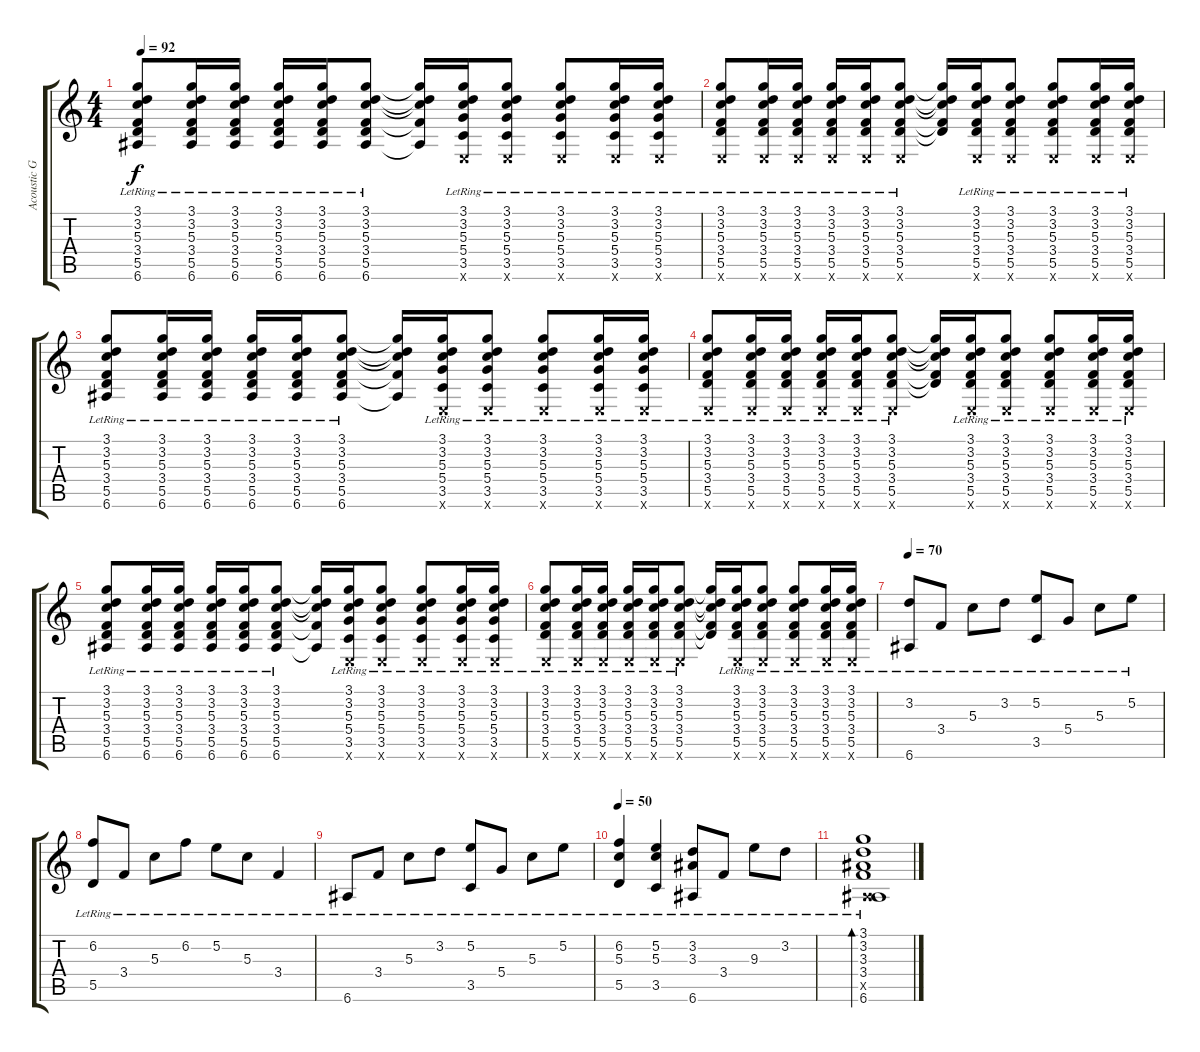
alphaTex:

\track ("Acoustic Guitar" "Acoustic G") {instrument acousticguitarsteel}
\staff {score tabs}
\tuning (E4 B3 G3 D3 A2 E2) {hide}
\ts (4 4)
\tempo 92
\clef g2
\ks c
(3.1{lr} 3.2{lr} 5.3{lr} 3.4{lr} 5.5{lr} 6.6{lr}).8{dy f} (3.1{lr} 3.2{lr} 5.3{lr} 3.4{lr} 5.5{lr} 6.6{lr}).16 (3.1{lr} 3.2{lr} 5.3{lr} 3.4{lr} 5.5{lr} 6.6{lr}).16 (3.1{lr} 3.2{lr} 5.3{lr} 3.4{lr} 5.5{lr} 6.6{lr}).16 (3.1{lr} 3.2{lr} 5.3{lr} 3.4{lr} 5.5{lr} 6.6{lr}).16 (3.1{lr} 3.2{lr} 5.3{lr} 3.4{lr} 5.5{lr} 6.6{lr}).8 (3.1{t} 3.2{t} 5.3{t} 3.4{t} 6.6{t}).16 (3.1{lr} 3.2{lr} 5.3{lr} 5.4{lr} 3.5{lr} 0.6{x}).16 (3.1{lr} 3.2{lr} 5.3{lr} 5.4{lr} 3.5{lr} 0.6{x}).8 (3.1{lr} 3.2{lr} 5.3{lr} 5.4{lr} 3.5{lr} 0.6{x}).8 (3.1{lr} 3.2{lr} 5.3{lr} 5.4{lr} 3.5{lr} 0.6{x}).16 (3.1{lr} 3.2{lr} 5.3{lr} 5.4{lr} 3.5{lr} 0.6{x}).16 |
(3.1{lr} 3.2{lr} 5.3{lr} 3.4{lr} 5.5{lr} 0.6{x}).8 (3.1{lr} 3.2{lr} 5.3{lr} 3.4{lr} 5.5{lr} 0.6{x}).16 (3.1{lr} 3.2{lr} 5.3{lr} 3.4{lr} 5.5{lr} 0.6{x}).16 (3.1{lr} 3.2{lr} 5.3{lr} 3.4{lr} 5.5{lr} 0.6{x}).16 (3.1{lr} 3.2{lr} 5.3{lr} 3.4{lr} 5.5{lr} 0.6{x}).16 (3.1{lr} 3.2{lr} 5.3{lr} 3.4{lr} 5.5{lr} 0.6{x}).8 (3.1{t} 3.2{t} 5.3{t} 3.4{t} 5.5{t}).16 (3.1{lr} 3.2{lr} 5.3{lr} 3.4{lr} 5.5{lr} 0.6{x}).16 (3.1{lr} 3.2{lr} 5.3{lr} 3.4{lr} 5.5{lr} 0.6{x}).8 (3.1{lr} 3.2{lr} 5.3{lr} 3.4{lr} 5.5{lr} 0.6{x}).8 (3.1{lr} 3.2{lr} 5.3{lr} 3.4{lr} 5.5{lr} 0.6{x}).16 (3.1{lr} 3.2{lr} 5.3{lr} 3.4{lr} 5.5{lr} 0.6{x}).16 |
(3.1{lr} 3.2{lr} 5.3{lr} 3.4{lr} 5.5{lr} 6.6{lr}).8 (3.1{lr} 3.2{lr} 5.3{lr} 3.4{lr} 5.5{lr} 6.6{lr}).16 (3.1{lr} 3.2{lr} 5.3{lr} 3.4{lr} 5.5{lr} 6.6{lr}).16 (3.1{lr} 3.2{lr} 5.3{lr} 3.4{lr} 5.5{lr} 6.6{lr}).16 (3.1{lr} 3.2{lr} 5.3{lr} 3.4{lr} 5.5{lr} 6.6{lr}).16 (3.1{lr} 3.2{lr} 5.3{lr} 3.4{lr} 5.5{lr} 6.6{lr}).8 (3.1{t} 3.2{t} 5.3{t} 3.4{t} 6.6{t}).16 (3.1{lr} 3.2{lr} 5.3{lr} 5.4{lr} 3.5{lr} 0.6{x}).16 (3.1{lr} 3.2{lr} 5.3{lr} 5.4{lr} 3.5{lr} 0.6{x}).8 (3.1{lr} 3.2{lr} 5.3{lr} 5.4{lr} 3.5{lr} 0.6{x}).8 (3.1{lr} 3.2{lr} 5.3{lr} 5.4{lr} 3.5{lr} 0.6{x}).16 (3.1{lr} 3.2{lr} 5.3{lr} 5.4{lr} 3.5{lr} 0.6{x}).16 |
(3.1{lr} 3.2{lr} 5.3{lr} 3.4{lr} 5.5{lr} 0.6{x}).8 (3.1{lr} 3.2{lr} 5.3{lr} 3.4{lr} 5.5{lr} 0.6{x}).16 (3.1{lr} 3.2{lr} 5.3{lr} 3.4{lr} 5.5{lr} 0.6{x}).16 (3.1{lr} 3.2{lr} 5.3{lr} 3.4{lr} 5.5{lr} 0.6{x}).16 (3.1{lr} 3.2{lr} 5.3{lr} 3.4{lr} 5.5{lr} 0.6{x}).16 (3.1{lr} 3.2{lr} 5.3{lr} 3.4{lr} 5.5{lr} 0.6{x}).8 (3.1{t} 3.2{t} 5.3{t} 3.4{t} 5.5{t}).16 (3.1{lr} 3.2{lr} 5.3{lr} 3.4{lr} 5.5{lr} 0.6{x}).16 (3.1{lr} 3.2{lr} 5.3{lr} 3.4{lr} 5.5{lr} 0.6{x}).8 (3.1{lr} 3.2{lr} 5.3{lr} 3.4{lr} 5.5{lr} 0.6{x}).8 (3.1{lr} 3.2{lr} 5.3{lr} 3.4{lr} 5.5{lr} 0.6{x}).16 (3.1{lr} 3.2{lr} 5.3{lr} 3.4{lr} 5.5{lr} 0.6{x}).16 |
(3.1{lr} 3.2{lr} 5.3{lr} 3.4{lr} 5.5{lr} 6.6{lr}).8 (3.1{lr} 3.2{lr} 5.3{lr} 3.4{lr} 5.5{lr} 6.6{lr}).16 (3.1{lr} 3.2{lr} 5.3{lr} 3.4{lr} 5.5{lr} 6.6{lr}).16 (3.1{lr} 3.2{lr} 5.3{lr} 3.4{lr} 5.5{lr} 6.6{lr}).16 (3.1{lr} 3.2{lr} 5.3{lr} 3.4{lr} 5.5{lr} 6.6{lr}).16 (3.1{lr} 3.2{lr} 5.3{lr} 3.4{lr} 5.5{lr} 6.6{lr}).8 (3.1{t} 3.2{t} 5.3{t} 3.4{t} 6.6{t}).16 (3.1{lr} 3.2{lr} 5.3{lr} 5.4{lr} 3.5{lr} 0.6{x}).16 (3.1{lr} 3.2{lr} 5.3{lr} 5.4{lr} 3.5{lr} 0.6{x}).8 (3.1{lr} 3.2{lr} 5.3{lr} 5.4{lr} 3.5{lr} 0.6{x}).8 (3.1{lr} 3.2{lr} 5.3{lr} 5.4{lr} 3.5{lr} 0.6{x}).16 (3.1{lr} 3.2{lr} 5.3{lr} 5.4{lr} 3.5{lr} 0.6{x}).16 |
(3.1{lr} 3.2{lr} 5.3{lr} 3.4{lr} 5.5{lr} 0.6{x}).8 (3.1{lr} 3.2{lr} 5.3{lr} 3.4{lr} 5.5{lr} 0.6{x}).16 (3.1{lr} 3.2{lr} 5.3{lr} 3.4{lr} 5.5{lr} 0.6{x}).16 (3.1{lr} 3.2{lr} 5.3{lr} 3.4{lr} 5.5{lr} 0.6{x}).16 (3.1{lr} 3.2{lr} 5.3{lr} 3.4{lr} 5.5{lr} 0.6{x}).16 (3.1{lr} 3.2{lr} 5.3{lr} 3.4{lr} 5.5{lr} 0.6{x}).8 (3.1{t} 3.2{t} 5.3{t} 3.4{t} 5.5{t}).16 (3.1{lr} 3.2{lr} 5.3{lr} 3.4{lr} 5.5{lr} 0.6{x}).16 (3.1{lr} 3.2{lr} 5.3{lr} 3.4{lr} 5.5{lr} 0.6{x}).8 (3.1{lr} 3.2{lr} 5.3{lr} 3.4{lr} 5.5{lr} 0.6{x}).8 (3.1{lr} 3.2{lr} 5.3{lr} 3.4{lr} 5.5{lr} 0.6{x}).16 (3.1{lr} 3.2{lr} 5.3{lr} 3.4{lr} 5.5{lr} 0.6{x}).16 |
\tempo 70
(3.2{lr} 6.6{lr}).8 3.4{lr}.8 5.3{lr}.8 3.2{lr}.8 (5.2{lr} 3.5{lr}).8 5.4{lr}.8 5.3{lr}.8 5.2{lr}.8 |
(6.2{lr} 5.5{lr}).8 3.4{lr}.8 5.3{lr}.8 6.2{lr}.8 5.2{lr}.8 5.3{lr}.8 3.4{lr}.4 |
6.6{lr}.8 3.4{lr}.8 5.3{lr}.8 3.2{lr}.8 (5.2{lr} 3.5{lr}).8 5.4{lr}.8 5.3{lr}.8 5.2{lr}.8 |
\tempo 50
(6.2{lr} 5.3{lr} 5.5{lr}).4 (5.2{lr} 5.3{lr} 3.5{lr}).4 (3.2{lr} 3.3{lr} 6.6{lr}).8 3.4{lr}.8 9.3{lr}.8 3.2{lr}.8 |
(3.1{lr} 3.2{lr} 3.3{lr} 3.4{lr} 0.5{x} 6.6).1{bd 120}
